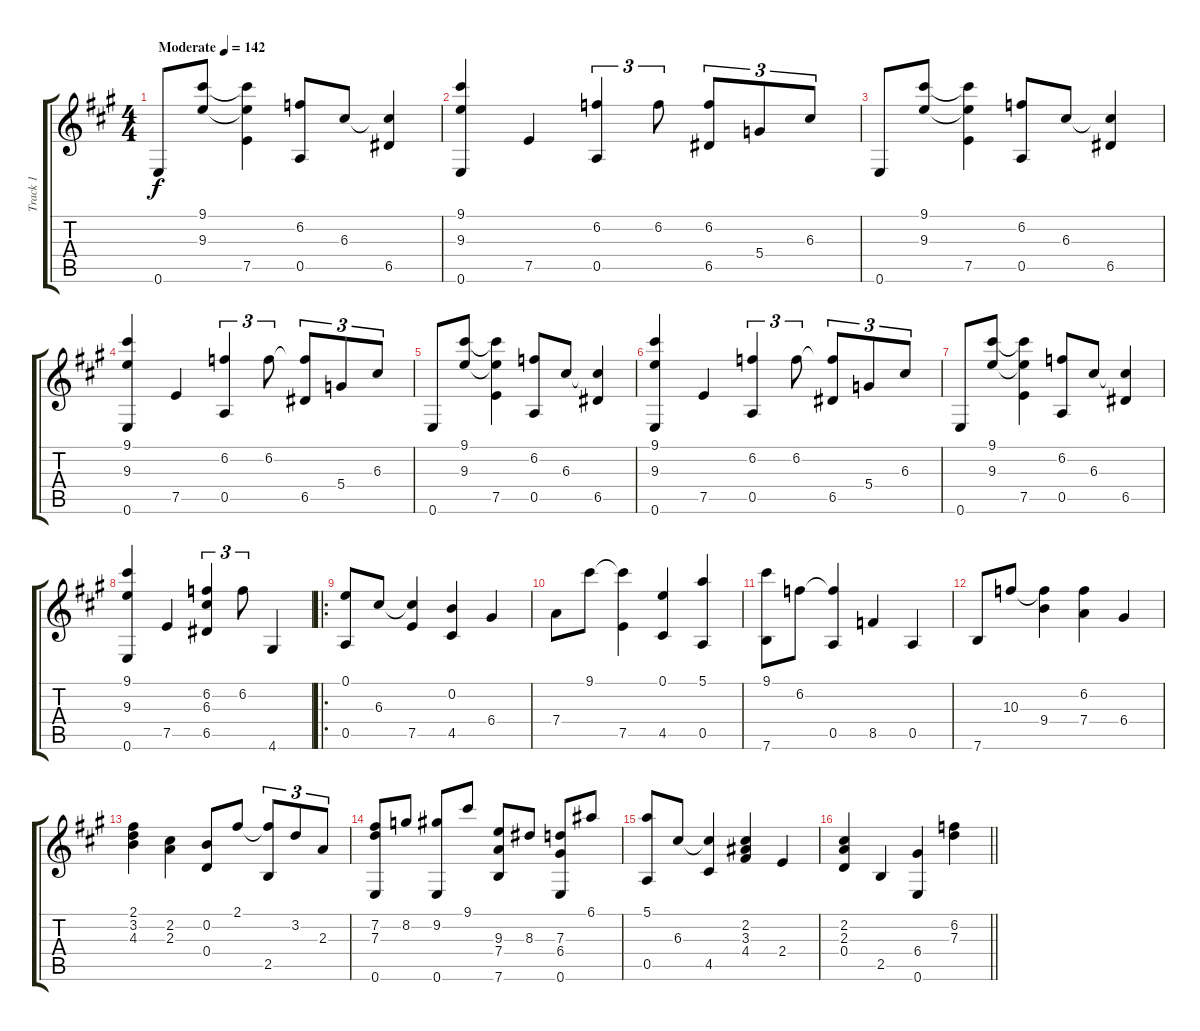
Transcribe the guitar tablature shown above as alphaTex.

\track ("Track 1" "Track 1") {instrument electricguitarjazz}
\staff {score tabs}
\tuning (E4 B3 G3 D3 A2 E2) {hide}
\ts (4 4)
\tempo (142 "Moderate")
\clef g2
\ks a
0.6.8{dy f instrument electricguitarjazz} (9.1 9.3).8 (9.1{t} 9.3{t} 7.5).4 (6.2 0.5).8 6.3.8 (6.3{t} 6.5).4 |
(9.1 9.3 0.6).4 7.5.4 (6.2 0.5).4{tu (3 2)} 6.2.8{tu (3 2)} (6.2 6.5).8{tu (3 2)} 5.4.8{tu (3 2)} 6.3.8{tu (3 2)} |
0.6.8 (9.1 9.3).8 (9.1{t} 9.3{t} 7.5).4 (6.2 0.5).8 6.3.8 (6.3{t} 6.5).4 |
(9.1 9.3 0.6).4 7.5.4 (6.2 0.5).4{tu (3 2)} 6.2.8{tu (3 2)} (6.2{t} 6.5).8{tu (3 2)} 5.4.8{tu (3 2)} 6.3.8{tu (3 2)} |
0.6.8 (9.1 9.3).8 (9.1{t} 9.3{t} 7.5).4 (6.2 0.5).8 6.3.8 (6.3{t} 6.5).4 |
(9.1 9.3 0.6).4 7.5.4 (6.2 0.5).4{tu (3 2)} 6.2.8{tu (3 2)} (6.2{t} 6.5).8{tu (3 2)} 5.4.8{tu (3 2)} 6.3.8{tu (3 2)} |
0.6.8 (9.1 9.3).8 (9.1{t} 9.3{t} 7.5).4 (6.2 0.5).8 6.3.8 (6.3{t} 6.5).4 |
(9.1 9.3 0.6).4 7.5.4 (6.2 6.3 6.5).4{tu (3 2)} 6.2.8{tu (3 2)} 4.6.4 |
\ro
(0.1 0.5).8 6.3.8 (6.3{t} 7.5).4 (0.2 4.5).4 6.4.4 |
7.4.8 9.1.8 (9.1{t} 7.5).4 (0.1 4.5).4 (5.1 0.5).4 |
(9.1 7.6).8 6.2.8 (6.2{t} 0.5).4 8.5.4 0.5.4 |
7.6.8 10.3.8 (10.3{t} 9.4).4 (6.2 7.4).4 6.4.4 |
(2.1 3.2 4.3).4 (2.2 2.3).4 (0.2 0.4).8 2.1.8 (2.1{t} 2.5).8{tu (3 2)} 3.2.8{tu (3 2)} 2.3.8{tu (3 2)} |
(7.2 7.3 0.6).8 8.2.8 (9.2 0.6).8 9.1.8 (9.3 7.4 7.6).8 8.3.8 (7.3 6.4 0.6).8 6.1.8 |
(5.1 0.5).8 6.3.8 (6.3{t} 4.5).4 (2.2 3.3 4.4).4 2.4.4 |
\barLineRight lightlight
(2.2 2.3 0.4).4 2.5.4 (6.4 0.6).4 (6.2 7.3).4
